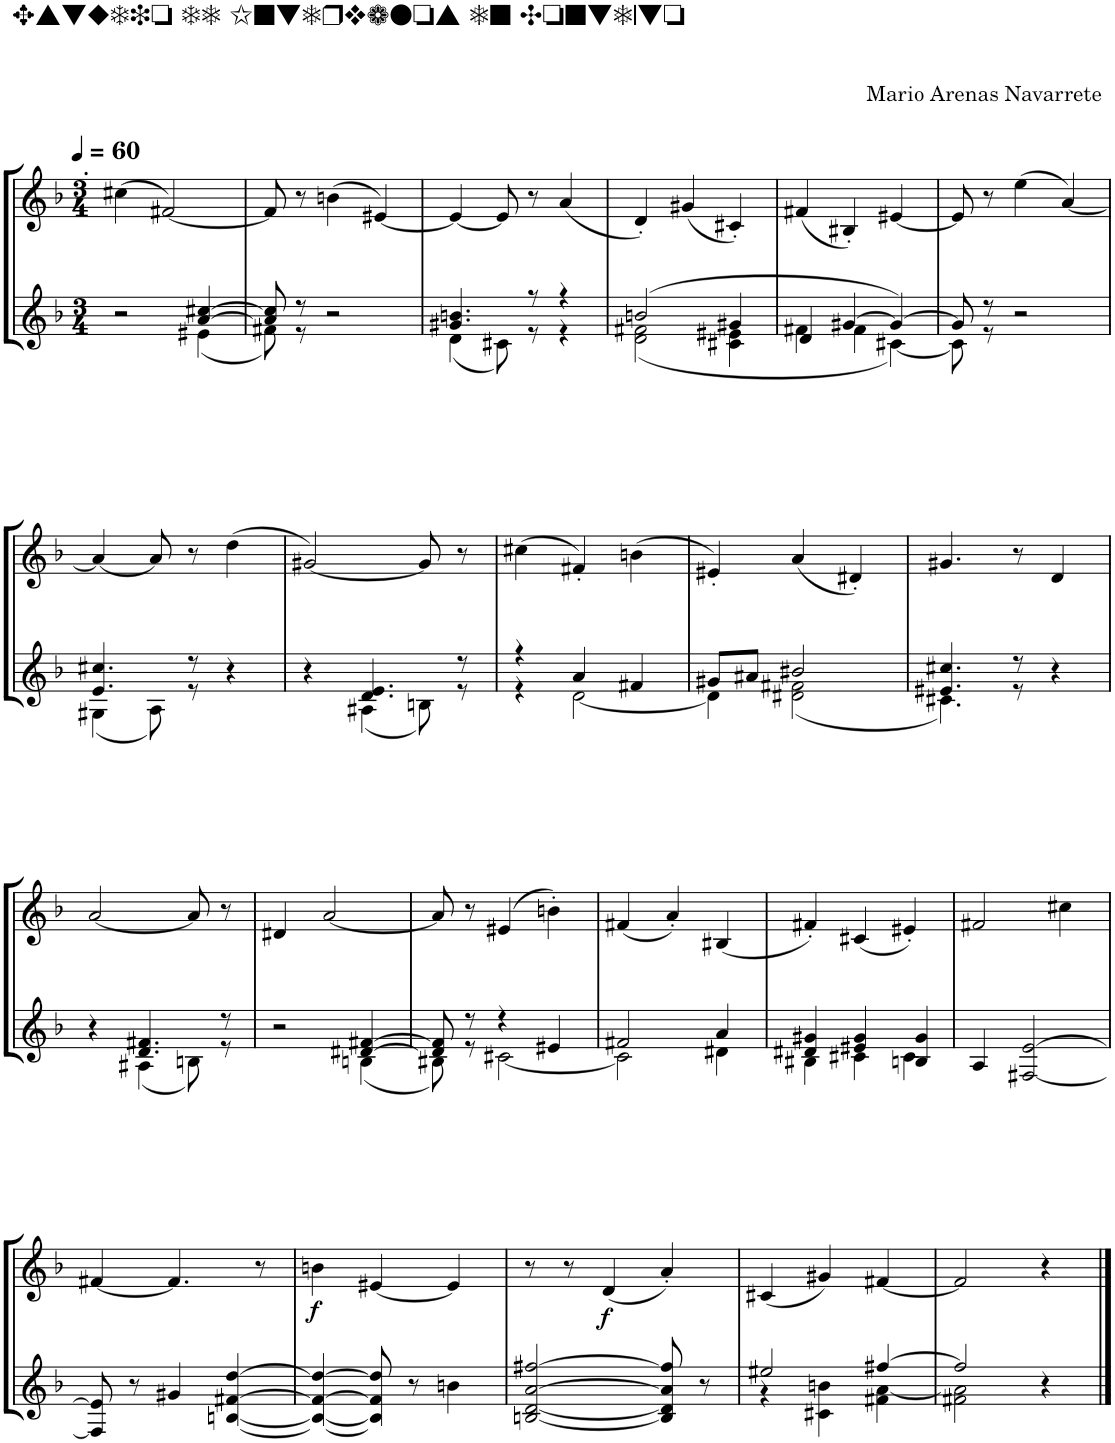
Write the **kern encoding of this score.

**kern	**kern	**dynam
*part2	*part1	*part1
*staff2	*staff1	*staff1
*I"Violonchelo	*I"Clarinete en Sib	*
*I'Vc	*I'Cl	*
*stria5	*stria5	*
*clefG2	*clefG2	*
*	*Trd1c2	*
*k[b-]	*k[b-]	*
*M3/4	*M3/4	*
*MM60	*MM60	*
=1	=1	=1
*^	*	*
!	!	!LO:TX:a:B:t=.	!
2r	2ryy	(4cc#X\	.
.	.	[2f#X/)	.
[4a/ [4cc#X/	(4e#X\	.	.
=2	=2	=2	=2
8a/] 8cc#/]	8f#X\)	8f#/]	.
8r	8r	8r	.
2r	2ryy	(4bn\	.
.	.	[4e#X/)	.
=3	=3	=3	=3
4.g#X/ 4.bn/	(4d\	4e#/_	.
.	8c#X\)	8e#/]	.
8r	8r	8r	.
4r	4r	(4a/	.
=4	=4	=4	=4
(2bn/	(2d\ 2f#X\	4d'/)	.
.	.	(4g#X/	.
4g#X/	4c#X\ 4e#X\	4c#X'/)	.
=5	=5	=5	=5
4d/	4f#X\	(4f#X/	.
[4g#X/	4f#\	4B#X'/)	.
4g#/_)	[4c#X\)	[4e#X/	.
=6	=6	=6	=6
8g#/]	8c#\]	8e#/]	.
8r	8r	8r	.
2r	2ryy	(4ee\	.
.	.	[4a/)	.
!!LO:LB:g=z
=7	=7	=7	=7
4.e/ 4.cc#X/	(4G#X\	4a/_	.
.	8A\)	8a/]	.
8r	8r	8r	.
4r	4ryy	(4dd\	.
=8	=8	=8	=8
4r	4ryy	[2g#X/)	.
4.d/ 4.e/	(4A#X\	.	.
.	8Bn\)	8g#/]	.
8r	8r	8r	.
=9	=9	=9	=9
4r	4r	(4cc#X\	.
4a/	[2d\	4f#X'/)	.
4f#X/	.	(4bn\	.
=10	=10	=10	=10
8g#X/L	4d\]	4e#X'/)	.
8a#X/J	.	.	.
2b#X/	(2d#X\ 2f#X\	(4a/	.
.	.	4d#X'/)	.
=11	=11	=11	=11
4.e#X/ 4.cc#X/	4.c#X\)	4.g#X/	.
8r	8r	8r	.
4r	4ryy	4d/	.
!!LO:LB:g=z
=12	=12	=12	=12
4r	4ryy	[2a/	.
4.d/ 4.f#X/	(4A#X\	.	.
.	8Bn\)	8a/]	.
8r	8r	8r	.
=13	=13	=13	=13
2r	2ryy	4d#X/	.
.	.	[2a/	.
[4d#X/ [4f#X/	(4Bn\	.	.
=14	=14	=14	=14
8d#/] 8f#/]	8B#X\)	8a/]	.
8r	8r	8r	.
4r	[2c#X\	(4e#X/	.
4e#X/	.	4bn'\)	.
=15	=15	=15	=15
2f#X/	2c#\]	(4f#X/	.
.	.	4a'/)	.
4a/	4d#X\	(4B#X/	.
=16	=16	=16	=16
4d#X/ 4g#X/	4B#X\	4f#X'/)	.
4e#X/ 4g#/	4c#X\	(4c#X/	.
4Bn/ 4g#/	4c#\	4e#X'/)	.
*v	*v	*	*
=17	=17	=17
4A/	2f#X/	.
[2F#X/ [2e/	.	.
.	4cc#X\	.
!!LO:LB:g=z
=18	=18	=18
8F#/] 8e/]	[4f#X/	.
8r	.	.
4g#X/	4.f#/]	.
[4G#X/ [4Bn/ [4f#X/ [4dd/	.	.
.	8r	.
=19	=19	=19
!	!	!LO:DY:b
4G#/_ 4B/_ 4f#/_ 4dd/_	4bn\	f
8G#/] 8B/] 8f#/] 8dd/]	[4e#X/	.
8r	.	.
4bn\	4e#/]	.
=20	=20	=20
[2Bn/ [2d/ [2a/ [2ff#X/	8r	.
.	8r	.
!	!	!LO:DY:b
.	(4d/	f
8B/] 8d/] 8a/] 8ff#/]	4a'/)	.
8r	.	.
=21	=21	=21
*^	*	*
2ee#X/	4r	(4c#X/	.
.	4c#X\ 4bn\	4g#X/)	.
[4ff#X/	4f#X\ [4a\	[4f#X/	.
=22	=22	=22	=22
2ff#/]	2f#X\ 2a\]	2f#/]	.
4r	4ryy	4r	.
*v	*v	*	*
==	==	==
*-	*-	*-
